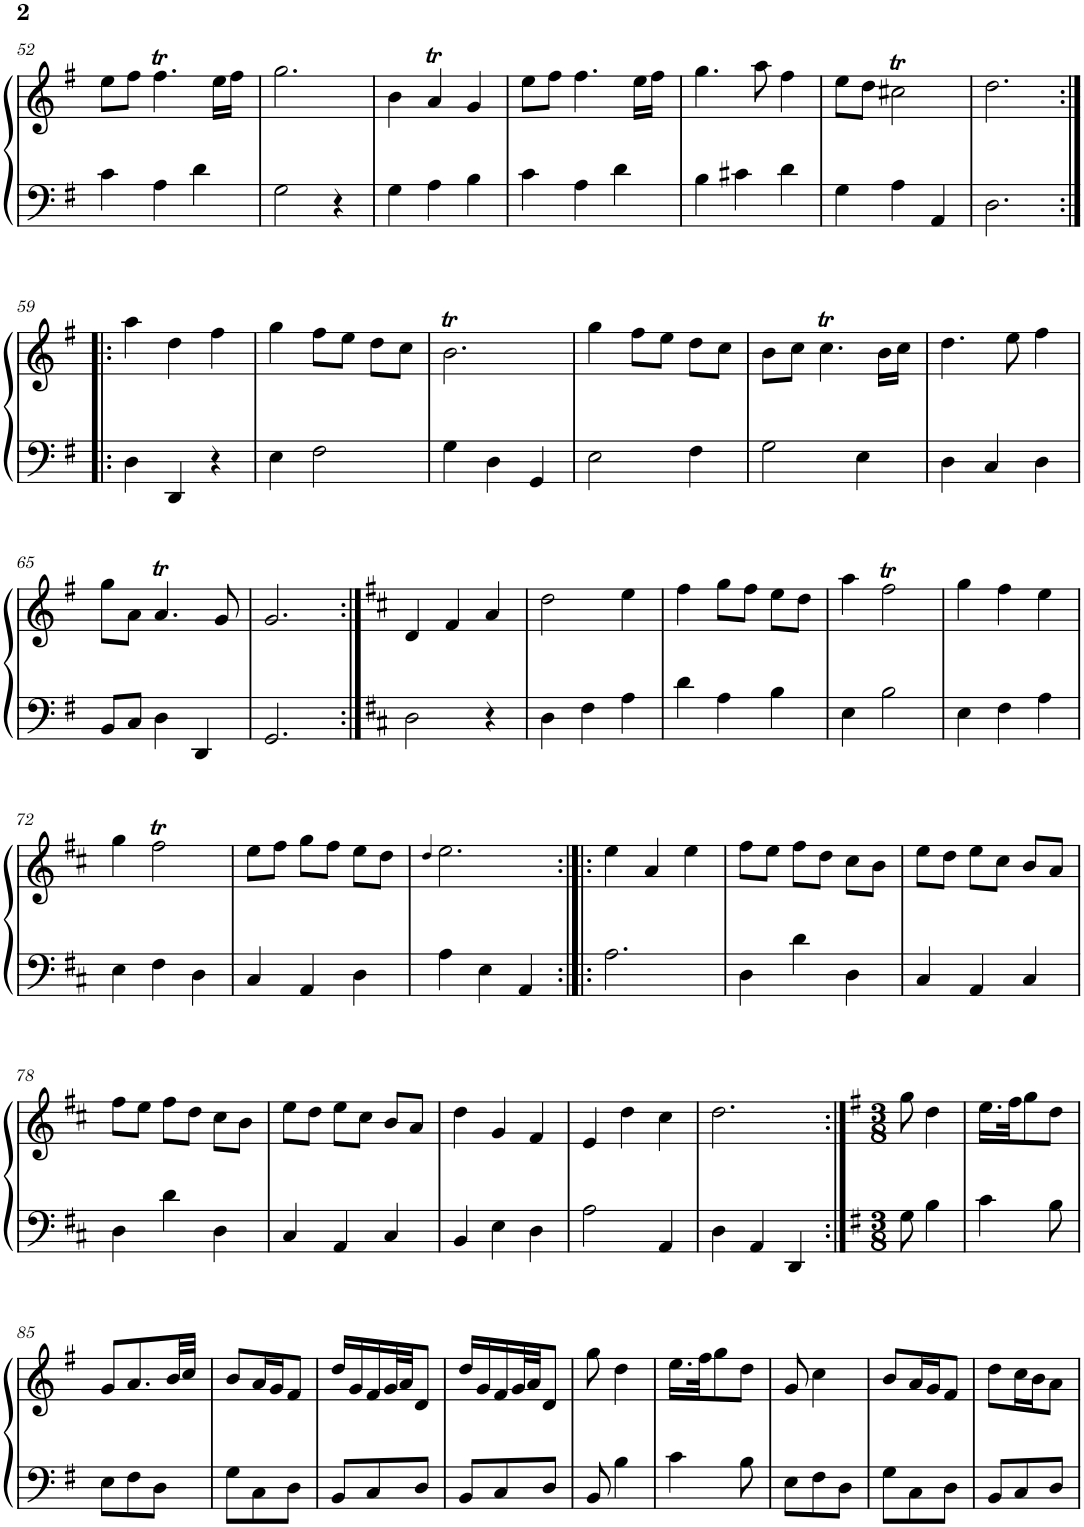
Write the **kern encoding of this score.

**kern	**kern
*part1	*part1
*staff2	*staff1
*I"Piano, Piano	*
*I'Pno.	*
!!LO:PB:g=z
*clefF4	*clefG2
*k[f#]	*k[f#]
*M3/4	*M3/4
=52	=52
4c\	8ee\L
.	8ff#\J
4A\	4.ff#t\
4d\	.
.	16ee\LL
.	16ff#\JJ
=53	=53
2G\	2.gg\
4r	.
=54	=54
4G\	4b\
4A\	4aT/
4B\	4g/
=55	=55
4c\	8ee\L
.	8ff#\J
4A\	4.ff#\
4d\	.
.	16ee\LL
.	16ff#\JJ
=56	=56
4B\	4.gg\
4c#X\	.
.	8aa\
4d\	4ff#\
=57	=57
4G\	8ee\L
.	8dd\J
4A\	2cc#Xt\
4AA/	.
=58	=58
2.D\	2.dd\
!!LO:LB:g=z
=59:|!|:	=59:|!|:
4D\	4aa\
4DD/	4dd\
4r	4ff#\
=60	=60
4E\	4gg\
2F#\	8ff#\L
.	8ee\J
.	8dd\L
.	8cc\J
=61	=61
4G\	2.bt\
4D\	.
4GG/	.
=62	=62
2E\	4gg\
.	8ff#\L
.	8ee\J
4F#\	8dd\L
.	8cc\J
=63	=63
2G\	8b\L
.	8cc\J
.	4.ccT\
4E\	.
.	16b\LL
.	16cc\JJ
=64	=64
4D\	4.dd\
4C/	.
.	8ee\
4D\	4ff#\
!!LO:LB:g=z
=65	=65
8BB/L	8gg\L
8C/J	8a\J
4D\	4.aT/
4DD/	.
.	8g/
=66	=66
2.GG/	2.g/
=67:|!	=67:|!
*k[f#c#]	*k[f#c#]
2D\	4d/
.	4f#/
4r	4a/
=68	=68
4D\	2dd\
4F#\	.
4A\	4ee\
=69	=69
4d\	4ff#\
4A\	8gg\L
.	8ff#\J
4B\	8ee\L
.	8dd\J
=70	=70
4E\	4aa\
2B\	2ff#t\
=71	=71
4E\	4gg\
4F#\	4ff#\
4A\	4ee\
!!LO:LB:g=z
=72	=72
4E\	4gg\
4F#\	2ff#t\
4D\	.
=73	=73
4C#/	8ee\L
.	8ff#\J
4AA/	8gg\L
.	8ff#\J
4D\	8ee\L
.	8dd\J
=74	=74
.	4qdd/
4A\	2.ee\
4E\	.
4AA/	.
=75:|!|:	=75:|!|:
2.A\	4ee\
.	4a/
.	4ee\
=76	=76
4D\	8ff#\L
.	8ee\J
4d\	8ff#\L
.	8dd\J
4D\	8cc#\L
.	8b\J
=77	=77
4C#/	8ee\L
.	8dd\J
4AA/	8ee\L
.	8cc#\J
4C#/	8b/L
.	8a/J
!!LO:LB:g=z
=78	=78
4D\	8ff#\L
.	8ee\J
4d\	8ff#\L
.	8dd\J
4D\	8cc#\L
.	8b\J
=79	=79
4C#/	8ee\L
.	8dd\J
4AA/	8ee\L
.	8cc#\J
4C#/	8b/L
.	8a/J
=80	=80
4BB/	4dd\
4E\	4g/
4D\	4f#/
=81	=81
2A\	4e/
.	4dd\
4AA/	4cc#\
=82	=82
4D\	2.dd\
4AA/	.
4DD/	.
=83:|!	=83:|!
*k[f#]	*k[f#]
*M3/8	*M3/8
8G\	8gg\
4B\	4dd\
=84	=84
4c\	16.ee\LL
.	32ff#\JK
.	8gg\
8B\	8dd\J
!!LO:LB:g=z
=85	=85
8E\L	8g/L
8F#\	8.a/
8D\J	.
.	32b/LL
.	32cc/JJJ
=86	=86
8G\L	8b/L
8C\	16a/L
.	16g/J
8D\J	8f#/J
=87	=87
8BB/L	16dd/LL
.	16g/
8C/	16f#/
.	32g/L
.	32a/JJ
8D/J	8d/J
=88	=88
8BB/L	16dd/LL
.	16g/
8C/	16f#/
.	32g/L
.	32a/JJ
8D/J	8d/J
=89	=89
8BB/	8gg\
4B\	4dd\
=90	=90
4c\	16.ee\LL
.	32ff#\JK
.	8gg\
8B\	8dd\J
=91	=91
8E\L	8g/
8F#\	4cc\
8D\J	.
=92	=92
8G\L	8b/L
8C\	16a/L
.	16g/J
8D\J	8f#/J
=93	=93
8BB/L	8dd\L
8C/	16cc\L
.	16b\J
8D/J	8a\J
=	=
*-	*-
